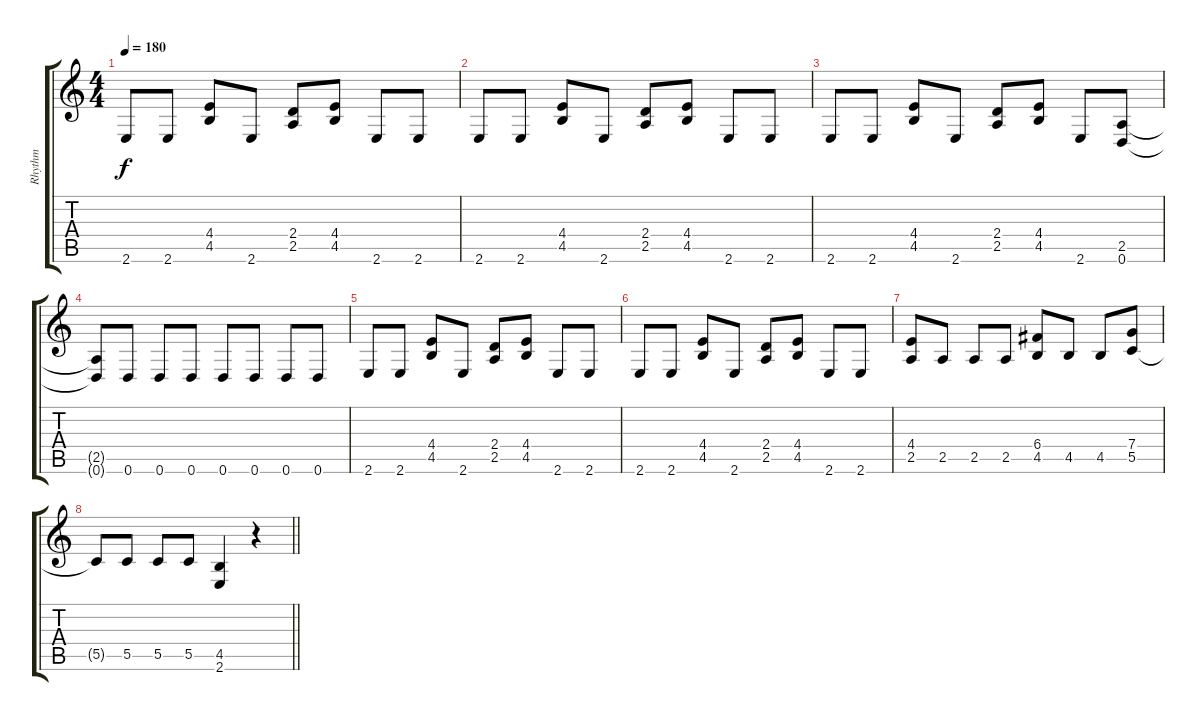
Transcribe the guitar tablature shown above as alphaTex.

\track ("Rhythm" "Rhythm") {instrument distortionguitar}
\staff {score tabs}
\tuning (D4 A3 F3 C3 G2 D2) {hide}
\ts (4 4)
\tempo 180
\clef g2
\ks c
2.6.8{dy f} 2.6.8 (4.4 4.5).8 2.6.8 (2.4 2.5).8 (4.4 4.5).8 2.6.8 2.6.8 |
2.6.8 2.6.8 (4.4 4.5).8 2.6.8 (2.4 2.5).8 (4.4 4.5).8 2.6.8 2.6.8 |
2.6.8 2.6.8 (4.4 4.5).8 2.6.8 (2.4 2.5).8 (4.4 4.5).8 2.6.8 (2.5 0.6).8 |
(2.5{t} 0.6{t}).8 0.6.8 0.6.8 0.6.8 0.6.8 0.6.8 0.6.8 0.6.8 |
2.6.8 2.6.8 (4.4 4.5).8 2.6.8 (2.4 2.5).8 (4.4 4.5).8 2.6.8 2.6.8 |
2.6.8 2.6.8 (4.4 4.5).8 2.6.8 (2.4 2.5).8 (4.4 4.5).8 2.6.8 2.6.8 |
(4.4 2.5).8 2.5.8 2.5.8 2.5.8 (6.4 4.5).8 4.5.8 4.5.8 (7.4 5.5).8 |
\barLineRight lightlight
5.5{t}.8 5.5.8 5.5.8 5.5.8 (4.5 2.6).4 r.4
